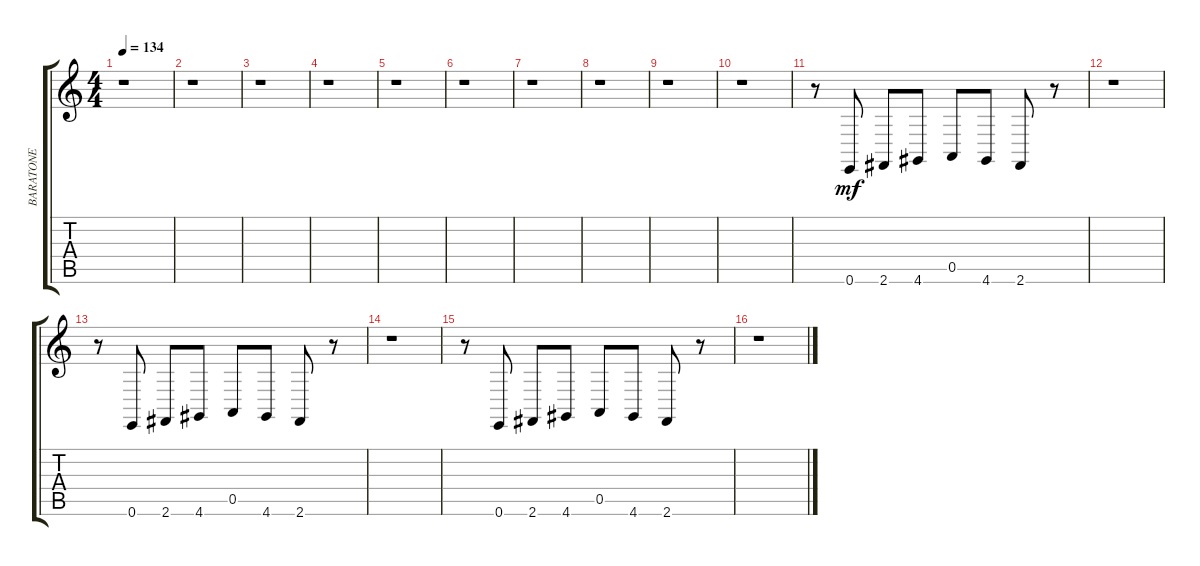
\track ("BARATONE" "BARATONE") {instrument baritonesax}
\staff {score tabs}
\tuning (E4 B3 G3 D3 A2 E2) {hide}
\ts (4 4)
\tempo 134
\clef g2
\ks c
r.1{dy mf instrument baritonesax} |
r.1 |
r.1 |
r.1 |
r.1 |
r.1 |
r.1 |
r.1 |
r.1 |
r.1 |
r.8 0.6.8 2.6.8 4.6.8 0.5.8 4.6.8 2.6.8 r.8 |
r.1 |
r.8 0.6.8 2.6.8 4.6.8 0.5.8 4.6.8 2.6.8 r.8 |
r.1 |
r.8 0.6.8 2.6.8 4.6.8 0.5.8 4.6.8 2.6.8 r.8 |
r.1
